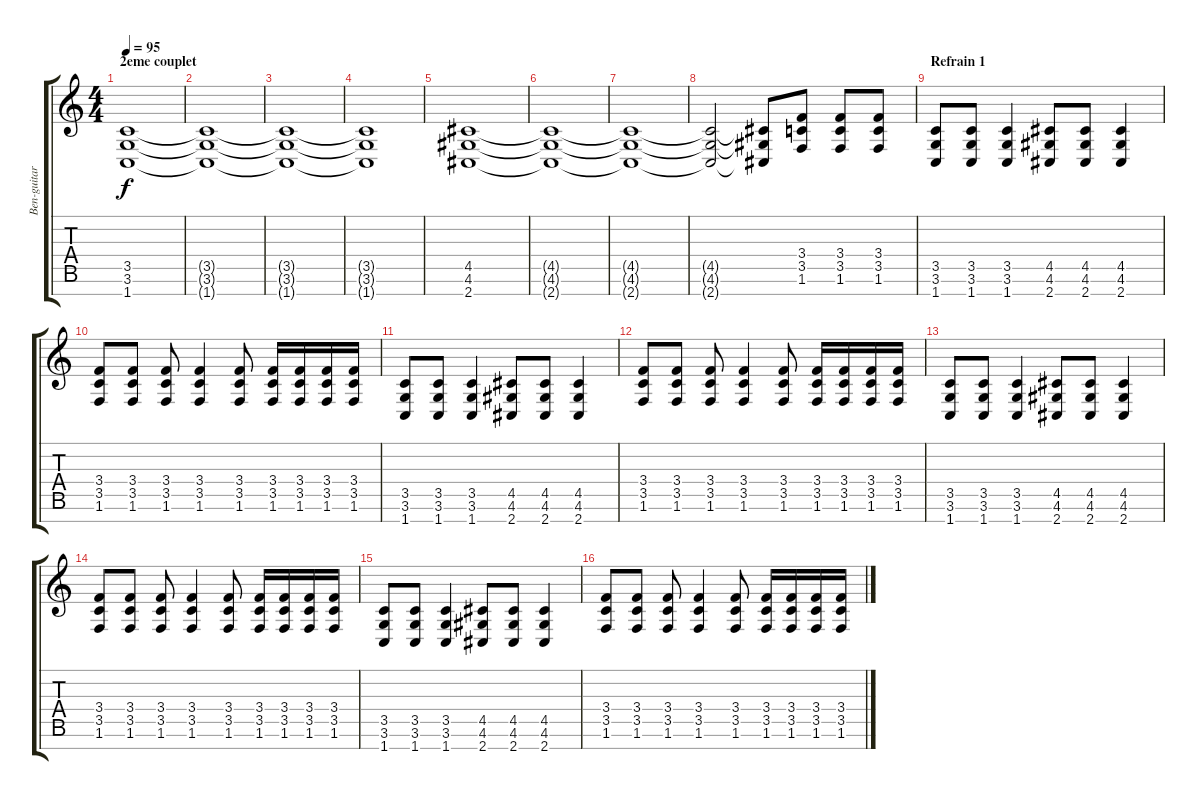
\track ("Ben-guitare" "Ben-guitar") {instrument overdrivenguitar}
\staff {score tabs}
\tuning (E4 B3 G3 D3 A2 E2 B1) {hide}
\ts (4 4)
\section ("" "2eme couplet")
\tempo 95
\clef g2
\ks c
(3.5{t} 3.6{t} 1.7{t}).1{dy f} |
(3.5{t} 3.6{t} 1.7{t}).1 |
(3.5{t} 3.6{t} 1.7{t}).1 |
(3.5{t} 3.6{t} 1.7{t}).1 |
(4.5 4.6 2.7).1 |
(4.5{t} 4.6{t} 2.7{t}).1 |
(4.5{t} 4.6{t} 2.7{t}).1 |
(4.5{t} 4.6{t} 2.7{t}).2 (4.5{t} 4.6{t} 2.7{t}).8 (3.4 3.5 1.6).8{volume 13} (3.4 3.5 1.6).8 (3.4 3.5 1.6).8 |
\section ("" "Refrain 1")
(3.5 3.6 1.7).8{volume 10} (3.5 3.6 1.7).8 (3.5 3.6 1.7).4 (4.5 4.6 2.7).8 (4.5 4.6 2.7).8 (4.5 4.6 2.7).4 |
(3.4 3.5 1.6).8 (3.4 3.5 1.6).8 (3.4 3.5 1.6).8 (3.4 3.5 1.6).4 (3.4 3.5 1.6).8 (3.4 3.5 1.6).16 (3.4 3.5 1.6).16 (3.4 3.5 1.6).16 (3.4 3.5 1.6).16 |
(3.5 3.6 1.7).8{volume 10} (3.5 3.6 1.7).8 (3.5 3.6 1.7).4 (4.5 4.6 2.7).8 (4.5 4.6 2.7).8 (4.5 4.6 2.7).4 |
(3.4 3.5 1.6).8 (3.4 3.5 1.6).8 (3.4 3.5 1.6).8 (3.4 3.5 1.6).4 (3.4 3.5 1.6).8 (3.4 3.5 1.6).16 (3.4 3.5 1.6).16 (3.4 3.5 1.6).16 (3.4 3.5 1.6).16 |
(3.5 3.6 1.7).8{volume 10} (3.5 3.6 1.7).8 (3.5 3.6 1.7).4 (4.5 4.6 2.7).8 (4.5 4.6 2.7).8 (4.5 4.6 2.7).4 |
(3.4 3.5 1.6).8 (3.4 3.5 1.6).8 (3.4 3.5 1.6).8 (3.4 3.5 1.6).4 (3.4 3.5 1.6).8 (3.4 3.5 1.6).16 (3.4 3.5 1.6).16 (3.4 3.5 1.6).16 (3.4 3.5 1.6).16 |
(3.5 3.6 1.7).8{volume 10} (3.5 3.6 1.7).8 (3.5 3.6 1.7).4 (4.5 4.6 2.7).8 (4.5 4.6 2.7).8 (4.5 4.6 2.7).4 |
(3.4 3.5 1.6).8 (3.4 3.5 1.6).8 (3.4 3.5 1.6).8 (3.4 3.5 1.6).4 (3.4 3.5 1.6).8 (3.4 3.5 1.6).16 (3.4 3.5 1.6).16 (3.4 3.5 1.6).16 (3.4 3.5 1.6).16
